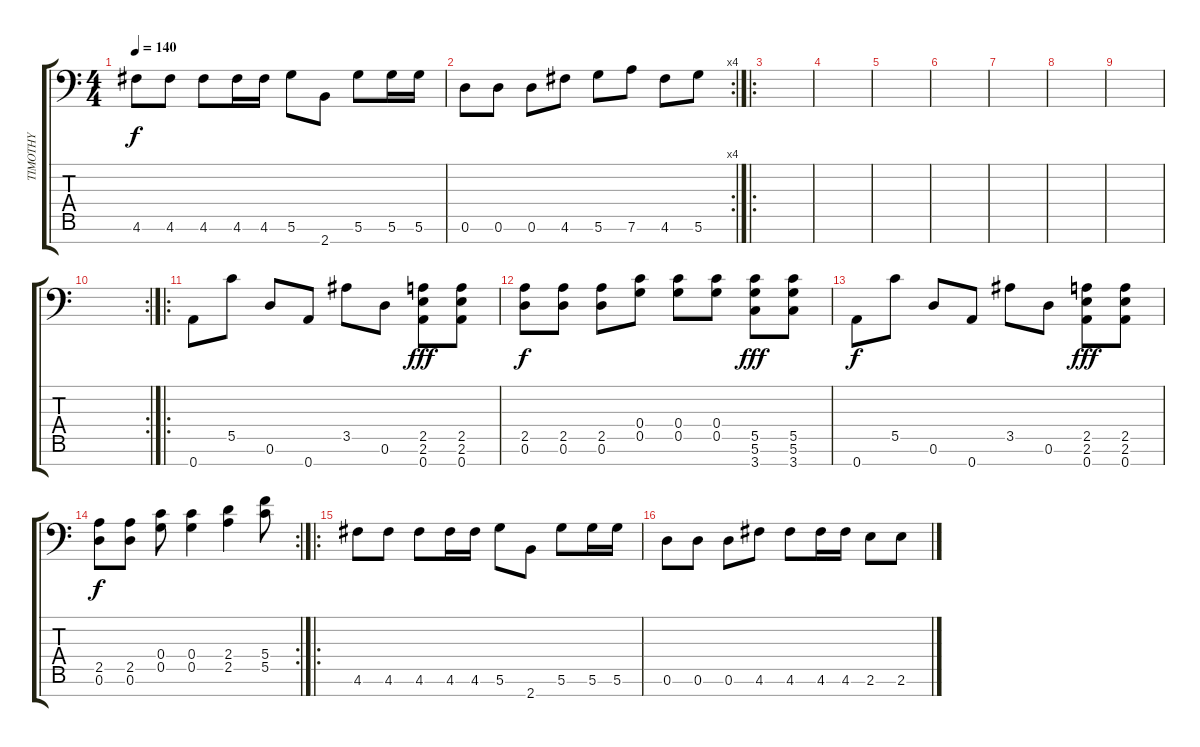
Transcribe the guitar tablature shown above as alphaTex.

\track ("TIMOTHY" "TIMOTHY") {instrument distortionguitar}
\staff {score tabs}
\tuning (D4 A3 F3 C3 G2 D2 A1) {hide}
\ts (4 4)
\tempo 140
\clef f4
\ks c
4.6.8{dy f} 4.6.8 4.6.8 4.6.16 4.6.16 5.6.8 2.7.8 5.6.8 5.6.16 5.6.16 |
\rc 4
0.6.8 0.6.8 0.6.8 4.6.8 5.6.8 7.6.8 4.6.8 5.6.8 |
\ro
|
|
|
|
|
|
|
\rc 2
|
\ro
0.7.8 5.5.8 0.6.8 0.7.8 3.5.8 0.6.8 (2.5 2.6 0.7).8{dy fff} (2.5 2.6 0.7).8 |
(2.5 0.6).8{dy f} (2.5 0.6).8 (2.5 0.6).8 (0.4 0.5).8 (0.4 0.5).8 (0.4 0.5).8 (5.5 5.6 3.7).8{dy fff} (5.5 5.6 3.7).8 |
0.7.8{dy f} 5.5.8 0.6.8 0.7.8 3.5.8 0.6.8 (2.5 2.6 0.7).8{dy fff} (2.5 2.6 0.7).8 |
\rc 2
(2.5 0.6).8{dy f} (2.5 0.6).8 (0.4 0.5).8 (0.4 0.5).4 (2.4 2.5).4 (5.4 5.5).8 |
\ro
4.6.8 4.6.8 4.6.8 4.6.16 4.6.16 5.6.8 2.7.8 5.6.8 5.6.16 5.6.16 |
0.6.8 0.6.8 0.6.8 4.6.8 4.6.8 4.6.16 4.6.16 2.6.8 2.6.8
